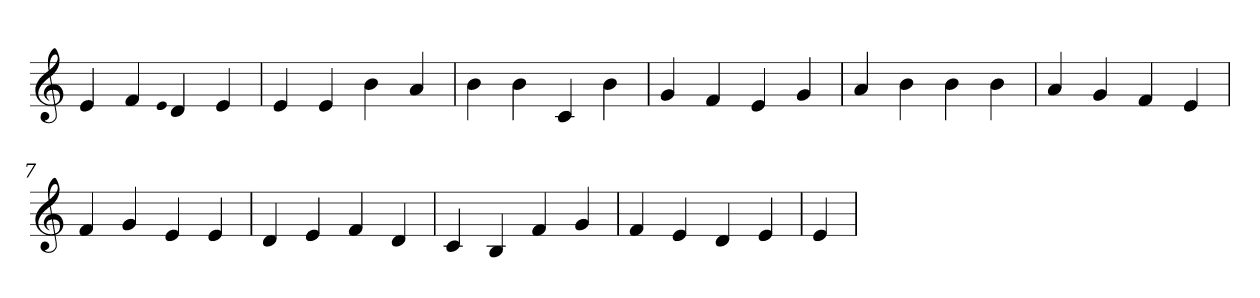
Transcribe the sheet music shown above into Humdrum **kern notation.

**kern
*part1
*staff1
*clefG2
=1
4e
4f
qqe
4d
4e
=2
4e
4e
4b
4a
=3
4b
4b
4c
4b
=4
4g
4f
4e
4g
=5
4a
4b
4b
4b
=6
4a
4g
4f
4e
=7
4f
4g
4e
4e
=8
4d
4e
4f
4d
=9
4c
4B
4f
4g
=10
4f
4e
4d
4e
=11
4e
=
*-
